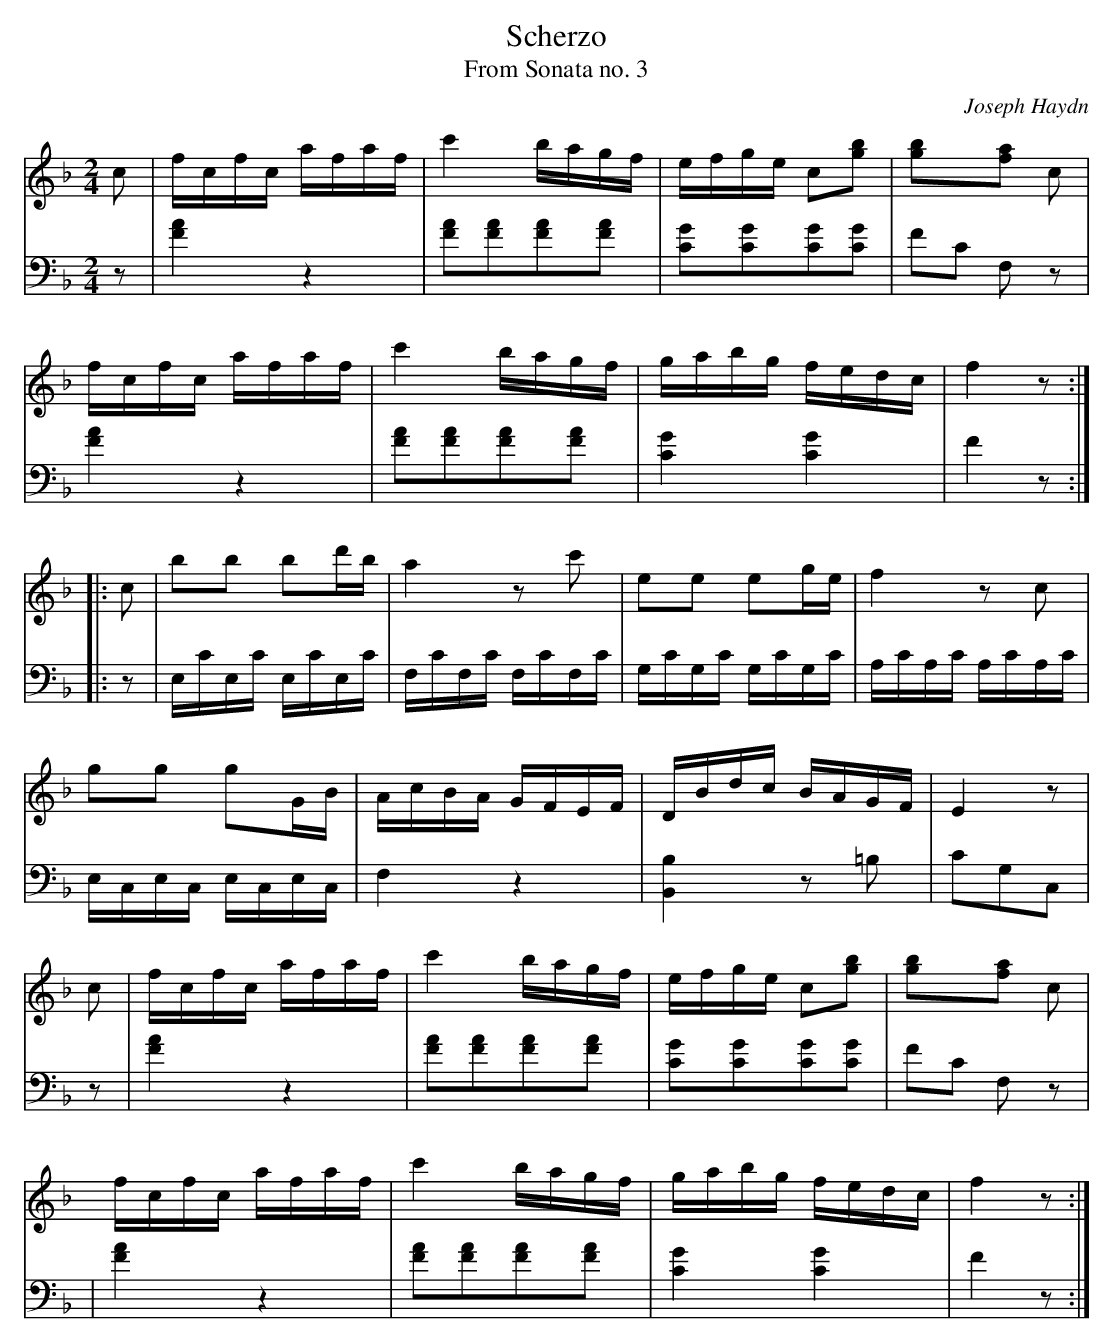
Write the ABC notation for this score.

X:1
T:Scherzo
T:From Sonata no. 3
C:Joseph Haydn
V:1 Program 1 0
V:2 Program 1 0 bass
M:2/4
L:1/16
K:F
V:1
c2|fcfc afaf|c'4bagf|efge c2[g2b2]|[g4b2][f2a2] c2|
V:2
z2|[F4A4]z4|[F2A2][F2A2][F2A2][F2A2]|[C2G2][C2G2][C2G2][C2G2]|F2C2 F,2 z2|
V:1
fcfc afaf|c'4bagf|gabg fedc|f4 z2:|
V:2
[F4A4]z4|[F2A2][F2A2][F2A2][F2A2]|[C4G4][C4G4]|F4 z2:|
V:1
|:c2|b2b2 b2d'b|a4 z2 c'2|e2e2 e2ge|f4 z2 c2|
V:2
|:z2|E,CE,C E,CE,C|F,CF,C F,CF,C|G,CG,C G,CG,C|A,CA,C A,CA,C|
V:1
g2g2 g2GB|AcBA GFEF|DBdc BAGF|E4 z2|
V:2
E,C,E,C, E,C,E,C,|F,4z4|[B,,4B,4]z2 =B,2|C2G,2C,2|
V:1
c2|fcfc afaf|c'4bagf|efge c2[g2b2]|[g4b2][f2a2] c2|
V:2
z2|[F4A4]z4|[F2A2][F2A2][F2A2][F2A2]|[C2G2][C2G2][C2G2][C2G2]|F2C2 F,2 z2|
V:1
fcfc afaf|c'4bagf|gabg fedc|f4 z2:|
V:2
|[F4A4]z4|[F2A2][F2A2][F2A2][F2A2]|[C4G4][C4G4]|F4 z2:|
